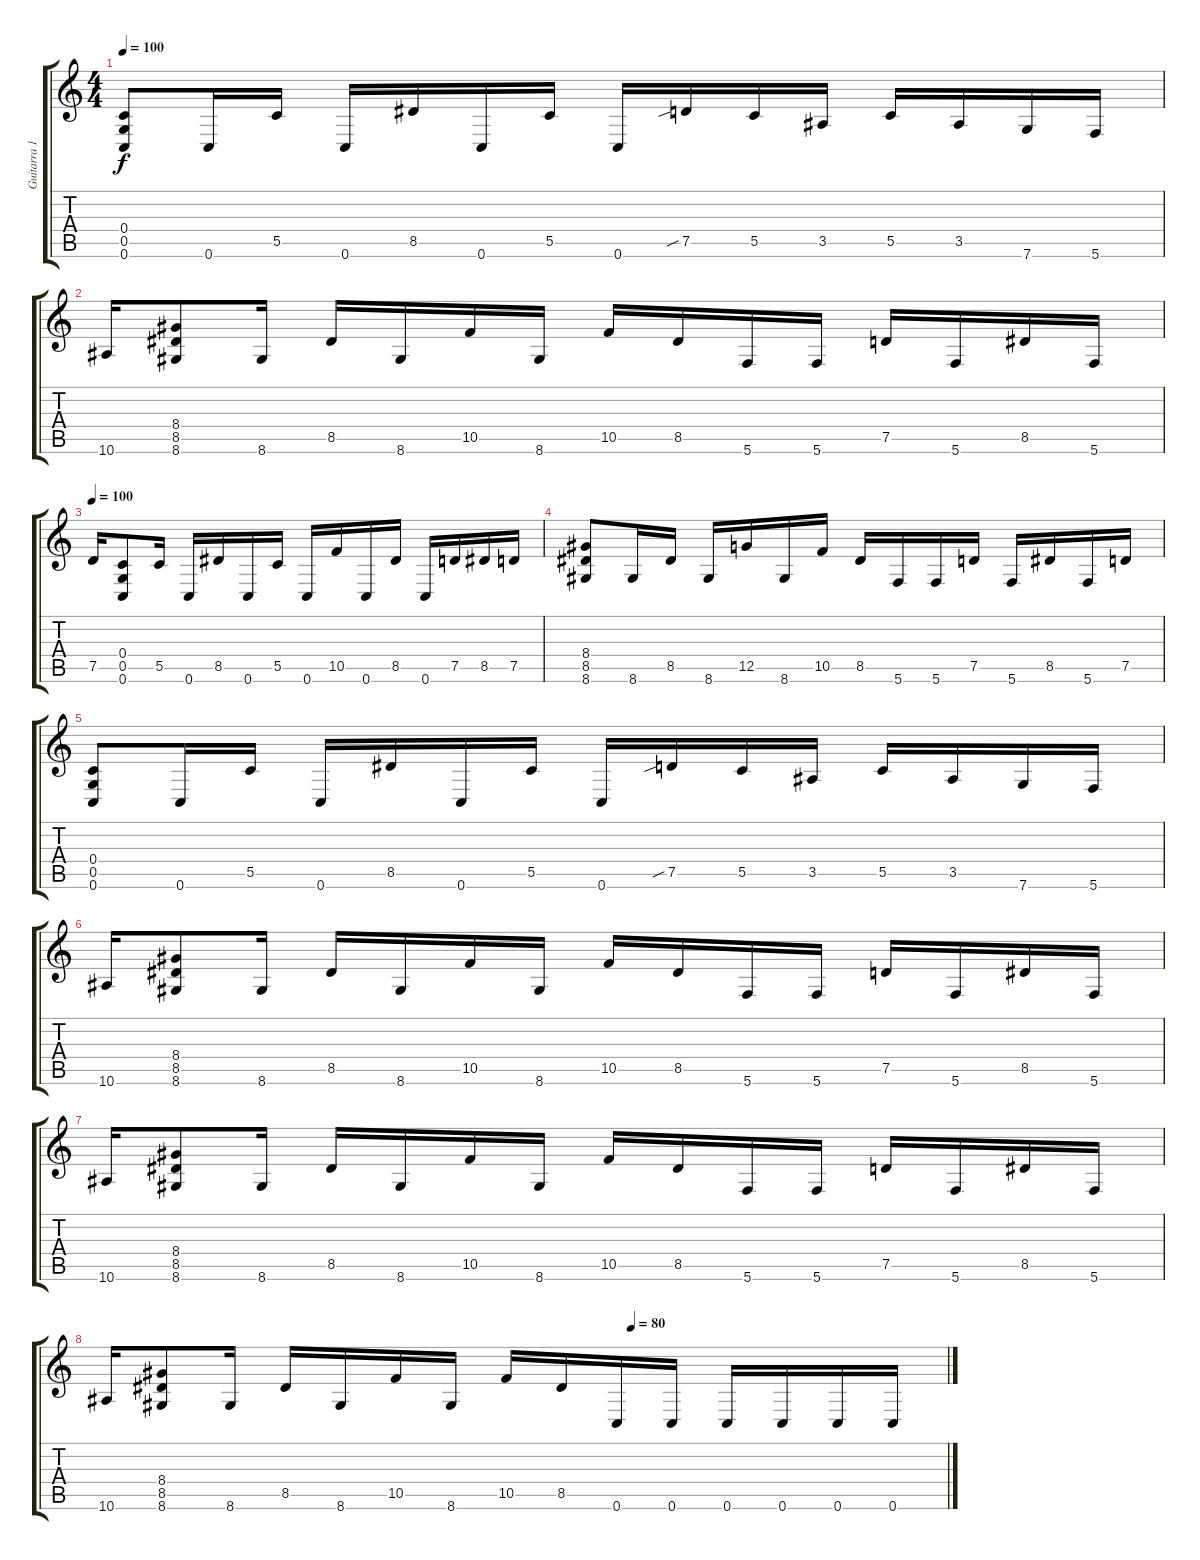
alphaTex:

\track ("Guitarra 1" "Guitarra 1") {instrument distortionguitar}
\staff {score tabs}
\tuning (D4 A3 F3 C3 G2 C2) {hide}
\ts (4 4)
\tempo 100
\clef g2
\ks c
(0.4 0.5 0.6).8{dy f} 0.6.16 5.5.16 0.6.16 8.5.16 0.6.16 5.5.16 0.6.16 7.5{sib}.16 5.5.16 3.5.16 5.5.16 3.5.16 7.6.16 5.6.16 |
10.6.16 (8.4 8.5 8.6).8 8.6.16 8.5.16 8.6.16 10.5.16 8.6.16 10.5.16 8.5.16 5.6.16 5.6.16 7.5.16 5.6.16 8.5.16 5.6.16 |
\tempo 100
7.5.16 (0.4 0.5 0.6).8 5.5.16 0.6.16 8.5.16 0.6.16 5.5.16 0.6.16 10.5.16 0.6.16 8.5.16 0.6.16 7.5.16 8.5.16 7.5.16 |
(8.4 8.5 8.6).8 8.6.16 8.5.16 8.6.16 12.5.16 8.6.16 10.5.16 8.5.16 5.6.16 5.6.16 7.5.16 5.6.16 8.5.16 5.6.16 7.5.16 |
(0.4 0.5 0.6).8 0.6.16 5.5.16 0.6.16 8.5.16 0.6.16 5.5.16 0.6.16 7.5{sib}.16 5.5.16 3.5.16 5.5.16 3.5.16 7.6.16 5.6.16 |
10.6.16 (8.4 8.5 8.6).8 8.6.16 8.5.16 8.6.16 10.5.16 8.6.16 10.5.16 8.5.16 5.6.16 5.6.16 7.5.16 5.6.16 8.5.16 5.6.16 |
10.6.16 (8.4 8.5 8.6).8 8.6.16 8.5.16 8.6.16 10.5.16 8.6.16 10.5.16 8.5.16 5.6.16 5.6.16 7.5.16 5.6.16 8.5.16 5.6.16 |
\tempo (80 0.625)
10.6.16 (8.4 8.5 8.6).8 8.6.16 8.5.16 8.6.16 10.5.16 8.6.16 10.5.16 8.5.16 0.6.16 0.6.16 0.6.16 0.6.16 0.6.16 0.6.16
